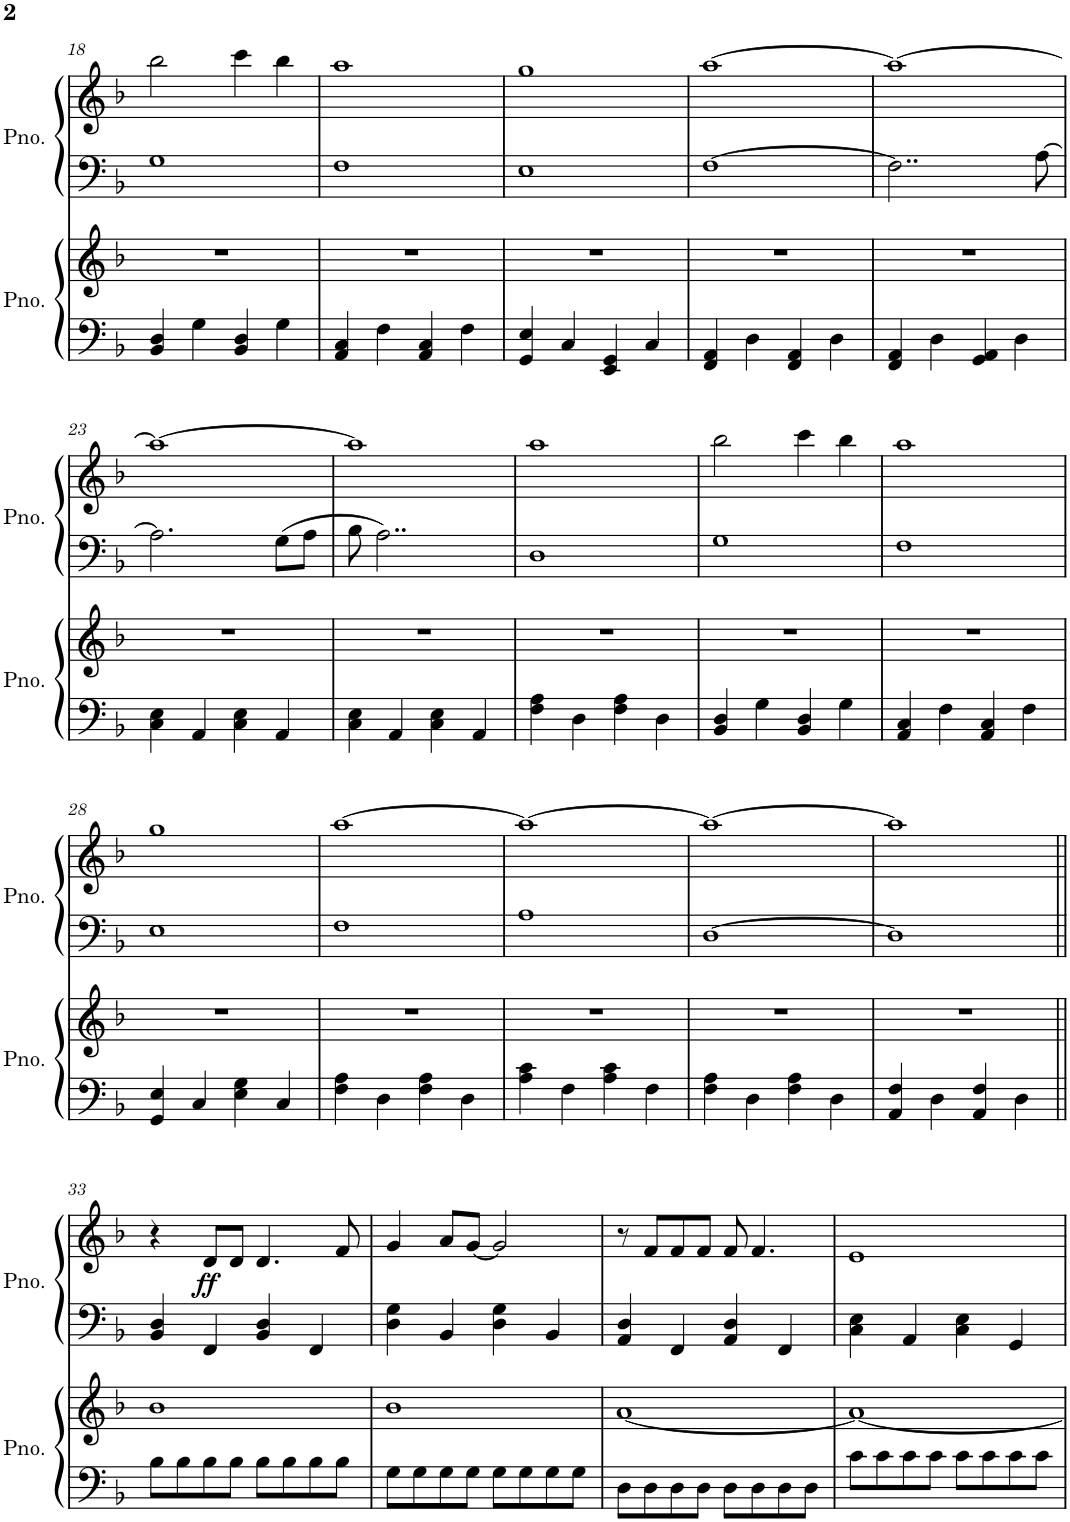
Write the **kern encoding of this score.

**kern	**kern	**kern	**kern	**dynam
*part2	*part2	*part1	*part1	*part1
*staff4	*staff3	*staff2	*staff1	*staff1/2
*I"Piano	*	*I"Piano	*	*
*I'Pno.	*	*I'Pno.	*	*
!!LO:PB:g=z
*clefF4	*clefG2	*clefF4	*clefG2	*
*k[b-]	*k[b-]	*k[b-]	*k[b-]	*
*M4/4	*M4/4	*M4/4	*M4/4	*
=18	=18	=18	=18	=18
4BB-/ 4D/	1r	1G	2bb-\	.
4G\	.	.	.	.
4BB-/ 4D/	.	.	4ccc\	.
4G\	.	.	4bb-\	.
=19	=19	=19	=19	=19
4AA/ 4C/	1r	1F	1aa	.
4F\	.	.	.	.
4AA/ 4C/	.	.	.	.
4F\	.	.	.	.
=20	=20	=20	=20	=20
4GG/ 4E/	1r	1E	1gg	.
4C/	.	.	.	.
4EE/ 4GG/	.	.	.	.
4C/	.	.	.	.
=21	=21	=21	=21	=21
4FF/ 4AA/	1r	[1F	[1aa	.
4D\	.	.	.	.
4FF/ 4AA/	.	.	.	.
4D\	.	.	.	.
=22	=22	=22	=22	=22
4FF/ 4AA/	1r	2..F\]	1aa_	.
4D\	.	.	.	.
4GG/ 4AA/	.	.	.	.
4D\	.	.	.	.
.	.	[8A\	.	.
!!LO:LB:g=z
=23	=23	=23	=23	=23
4C\ 4E\	1r	2.A\]	1aa_	.
4AA/	.	.	.	.
4C\ 4E\	.	.	.	.
4AA/	.	8G\L	.	.
.	.	8A\J	.	.
=24	=24	=24	=24	=24
4C\ 4E\	1r	8B-\	1aa]	.
.	.	2..A\	.	.
4AA/	.	.	.	.
4C\ 4E\	.	.	.	.
4AA/	.	.	.	.
=25	=25	=25	=25	=25
4F\ 4A\	1r	1D	1aa	.
4D\	.	.	.	.
4F\ 4A\	.	.	.	.
4D\	.	.	.	.
=26	=26	=26	=26	=26
4BB-/ 4D/	1r	1G	2bb-\	.
4G\	.	.	.	.
4BB-/ 4D/	.	.	4ccc\	.
4G\	.	.	4bb-\	.
=27	=27	=27	=27	=27
4AA/ 4C/	1r	1F	1aa	.
4F\	.	.	.	.
4AA/ 4C/	.	.	.	.
4F\	.	.	.	.
!!LO:LB:g=z
=28	=28	=28	=28	=28
4GG/ 4E/	1r	1E	1gg	.
4C/	.	.	.	.
4E\ 4G\	.	.	.	.
4C/	.	.	.	.
=29	=29	=29	=29	=29
4F\ 4A\	1r	1F	[1aa	.
4D\	.	.	.	.
4F\ 4A\	.	.	.	.
4D\	.	.	.	.
=30	=30	=30	=30	=30
4A\ 4c\	1r	1A	1aa_	.
4F\	.	.	.	.
4A\ 4c\	.	.	.	.
4F\	.	.	.	.
=31	=31	=31	=31	=31
4F\ 4A\	1r	[1D	1aa_	.
4D\	.	.	.	.
4F\ 4A\	.	.	.	.
4D\	.	.	.	.
=32	=32	=32	=32	=32
4AA/ 4F/	1r	1D]	1aa]	.
4D\	.	.	.	.
4AA/ 4F/	.	.	.	.
4D\	.	.	.	.
!!LO:LB:g=z
=33||	=33||	=33||	=33||	=33||
8B-\L	1b-	4BB-/ 4D/	4r	.
8B-\	.	.	.	.
!	!	!	!	!LO:DY:b
8B-\	.	4FF/	8d/L	ff
8B-\J	.	.	8d/J	.
8B-\L	.	4BB-/ 4D/	4.d/	.
8B-\	.	.	.	.
8B-\	.	4FF/	.	.
8B-\J	.	.	8f/	.
=34	=34	=34	=34	=34
8G\L	1b-	4D\ 4G\	4g/	.
8G\	.	.	.	.
8G\	.	4BB-/	8a/L	.
8G\J	.	.	[8g/J	.
8G\L	.	4D\ 4G\	2g/]	.
8G\	.	.	.	.
8G\	.	4BB-/	.	.
8G\J	.	.	.	.
=35	=35	=35	=35	=35
8D\L	[1a	4AA/ 4D/	8r	.
8D\	.	.	8f/L	.
8D\	.	4FF/	8f/	.
8D\J	.	.	8f/J	.
8D\L	.	4AA/ 4D/	8f/	.
8D\	.	.	4.f/	.
8D\	.	4FF/	.	.
8D\J	.	.	.	.
=36	=36	=36	=36	=36
8c\L	1a_	4C\ 4E\	1e	.
8c\	.	.	.	.
8c\	.	4AA/	.	.
8c\J	.	.	.	.
8c\L	.	4C\ 4E\	.	.
8c\	.	.	.	.
8c\	.	4GG/	.	.
8c\J	.	.	.	.
=	=	=	=	=
*-	*-	*-	*-	*-
